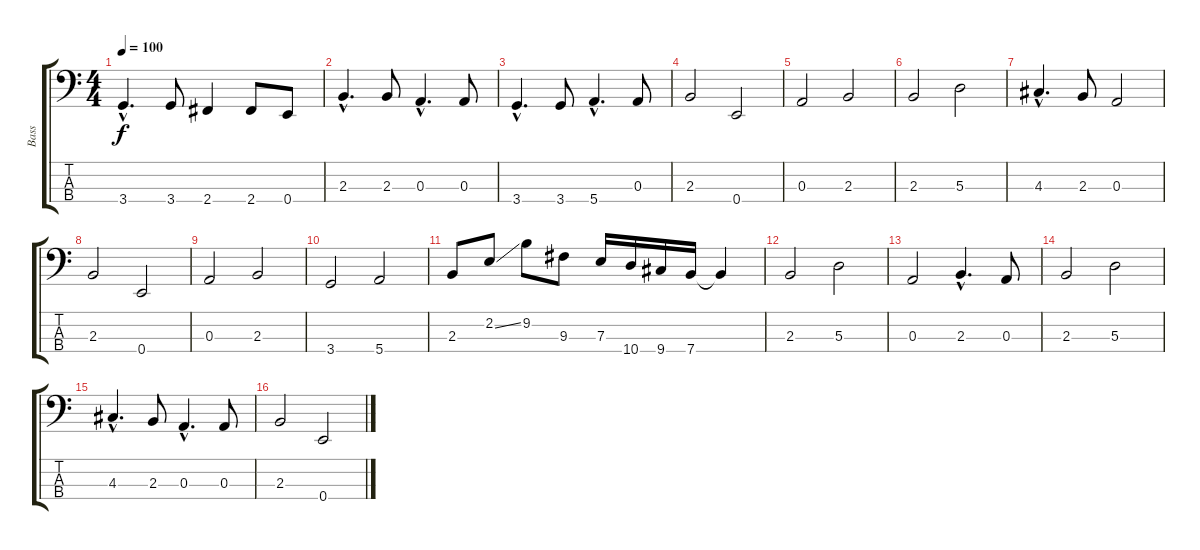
\track ("Bass" "Bass") {instrument electricbassfinger}
\staff {score tabs}
\tuning (G2 D2 A1 E1) {hide}
\ts (4 4)
\tempo 100
\clef f4
\ks c
3.4{hac}.4{d dy f} 3.4.8 2.4.4 2.4.8 0.4.8 |
2.3{hac}.4{d} 2.3.8 0.3{hac}.4{d} 0.3.8 |
3.4{hac}.4{d} 3.4.8 5.4{hac}.4{d} 0.3.8 |
2.3.2 0.4.2 |
0.3.2 2.3.2 |
2.3.2 5.3.2 |
4.3{hac}.4{d} 2.3.8 0.3.2 |
2.3.2 0.4.2 |
0.3.2 2.3.2 |
3.4.2 5.4.2 |
2.3.8 2.2{ss}.8 9.2.8 9.3.8 7.3.16 10.4.16 9.4.16 7.4.16 7.4{t}.4 |
2.3.2 5.3.2 |
0.3.2 2.3{hac}.4{d} 0.3.8 |
2.3.2 5.3.2 |
4.3{hac}.4{d} 2.3.8 0.3{hac}.4{d} 0.3.8 |
2.3.2 0.4.2
